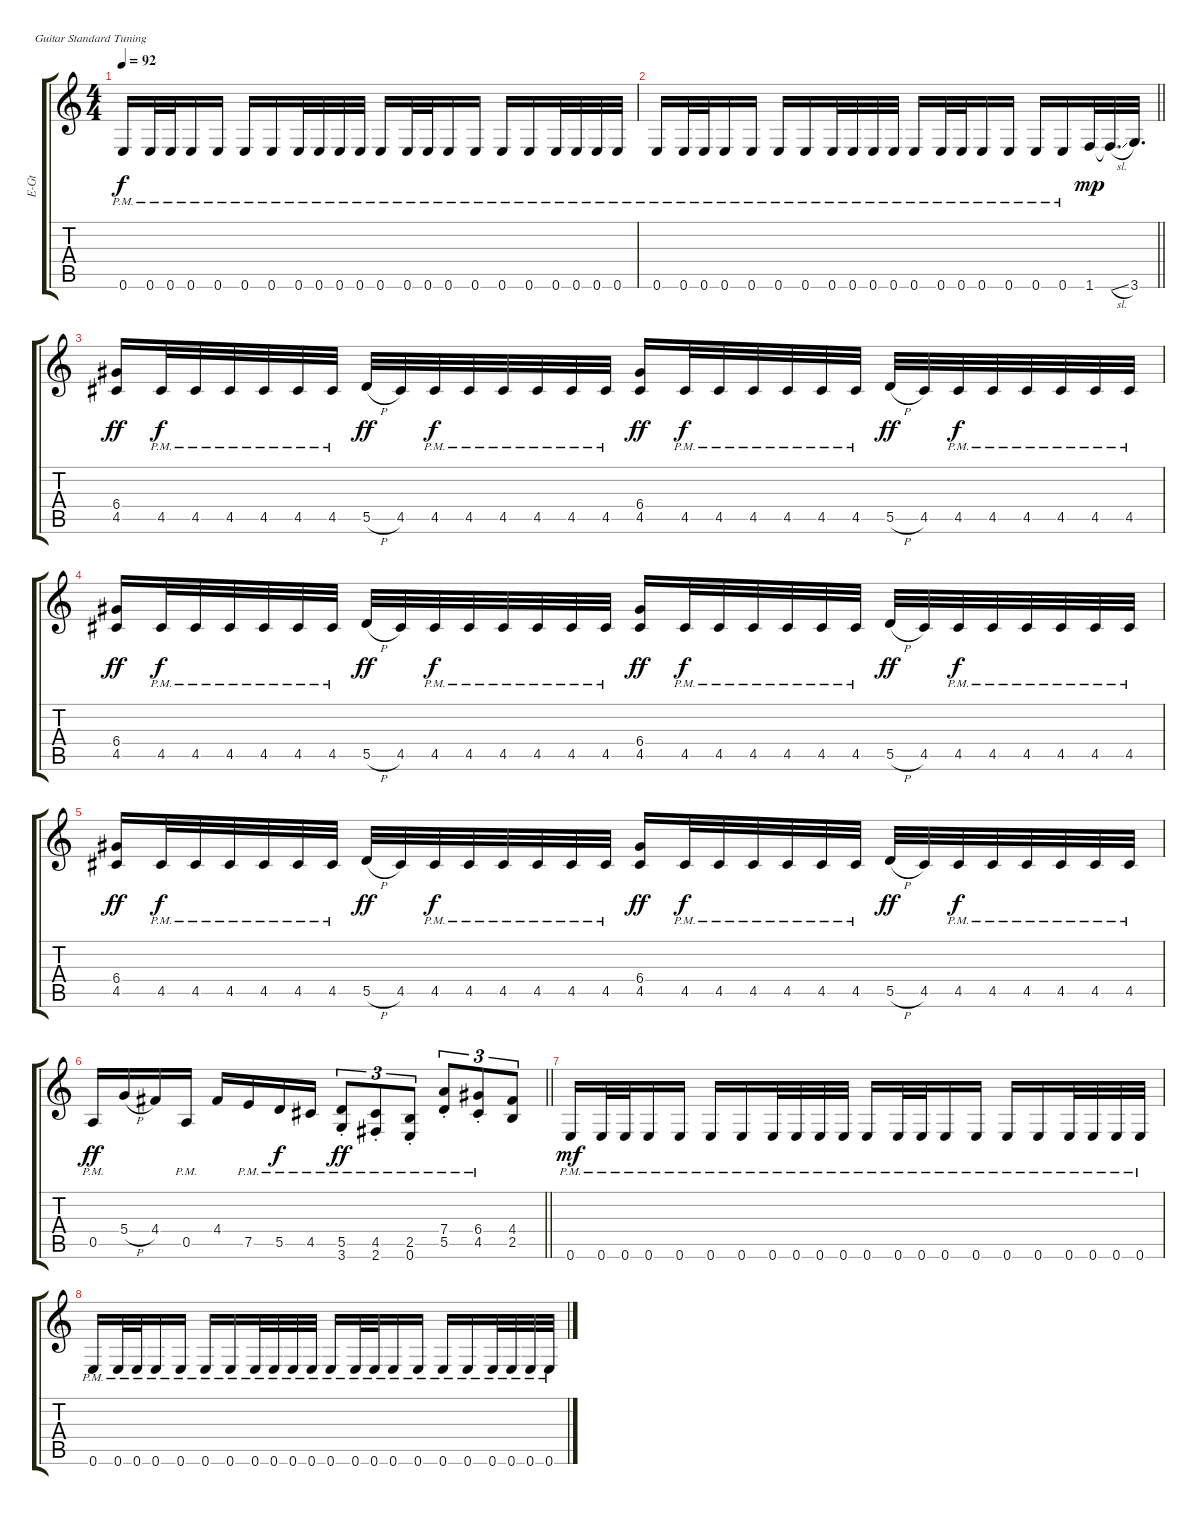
\track ("Rhythm " "E-Gt") {instrument distortionguitar}
\staff {score tabs}
\tuning (E4 B3 G3 D3 A2 E2)
\ts (4 4)
\tempo 92
\clef g2
\ks c
0.6{pm}.16{dy f} 0.6{pm}.32 0.6{pm}.32 0.6{pm}.16 0.6{pm}.16 0.6{pm}.16 0.6{pm}.16 0.6{pm}.32 0.6{pm}.32 0.6{pm}.32 0.6{pm}.32 0.6{pm}.16 0.6{pm}.32 0.6{pm}.32 0.6{pm}.16 0.6{pm}.16 0.6{pm}.16 0.6{pm}.16 0.6{pm}.32 0.6{pm}.32 0.6{pm}.32 0.6{pm}.32 |
\barLineRight lightlight
0.6{pm}.16 0.6{pm}.32 0.6{pm}.32 0.6{pm}.16 0.6{pm}.16 0.6{pm}.16 0.6{pm}.16 0.6{pm}.32 0.6{pm}.32 0.6{pm}.32 0.6{pm}.32 0.6{pm}.16 0.6{pm}.32 0.6{pm}.32 0.6{pm}.16 0.6{pm}.16 0.6{pm}.16 0.6{pm}.16 1.6.32{dy mp} 1.6{sl t}.32{d} 3.6.32{d} |
(6.4 4.5).16{dy ff} 4.5{pm}.32{dy f} 4.5{pm}.32 4.5{pm}.32 4.5{pm}.32 4.5{pm}.32 4.5{pm}.32 5.5{h}.32{dy ff} 4.5.32 4.5{pm}.32{dy f} 4.5{pm}.32 4.5{pm}.32 4.5{pm}.32 4.5{pm}.32 4.5{pm}.32 (6.4 4.5).16{dy ff} 4.5{pm}.32{dy f} 4.5{pm}.32 4.5{pm}.32 4.5{pm}.32 4.5{pm}.32 4.5{pm}.32 5.5{h}.32{dy ff} 4.5.32 4.5{pm}.32{dy f} 4.5{pm}.32 4.5{pm}.32 4.5{pm}.32 4.5{pm}.32 4.5{pm}.32 |
(6.4 4.5).16{dy ff} 4.5{pm}.32{dy f} 4.5{pm}.32 4.5{pm}.32 4.5{pm}.32 4.5{pm}.32 4.5{pm}.32 5.5{h}.32{dy ff} 4.5.32 4.5{pm}.32{dy f} 4.5{pm}.32 4.5{pm}.32 4.5{pm}.32 4.5{pm}.32 4.5{pm}.32 (6.4 4.5).16{dy ff} 4.5{pm}.32{dy f} 4.5{pm}.32 4.5{pm}.32 4.5{pm}.32 4.5{pm}.32 4.5{pm}.32 5.5{h}.32{dy ff} 4.5.32 4.5{pm}.32{dy f} 4.5{pm}.32 4.5{pm}.32 4.5{pm}.32 4.5{pm}.32 4.5{pm}.32 |
(6.4 4.5).16{dy ff} 4.5{pm}.32{dy f} 4.5{pm}.32 4.5{pm}.32 4.5{pm}.32 4.5{pm}.32 4.5{pm}.32 5.5{h}.32{dy ff} 4.5.32 4.5{pm}.32{dy f} 4.5{pm}.32 4.5{pm}.32 4.5{pm}.32 4.5{pm}.32 4.5{pm}.32 (6.4 4.5).16{dy ff} 4.5{pm}.32{dy f} 4.5{pm}.32 4.5{pm}.32 4.5{pm}.32 4.5{pm}.32 4.5{pm}.32 5.5{h}.32{dy ff} 4.5.32 4.5{pm}.32{dy f} 4.5{pm}.32 4.5{pm}.32 4.5{pm}.32 4.5{pm}.32 4.5{pm}.32 |
\barLineRight lightlight
0.5{pm}.16{dy ff} 5.4{h}.16 4.4.16 0.5{pm}.16 4.4.16 7.5{pm}.16 5.5{pm}.16{dy f} 4.5{pm}.16 (5.5{pm st} 3.6{pm}).8{tu (3 2) dy ff} (4.5{pm st} 2.6{pm}).8{tu (3 2)} (2.5{pm st} 0.6{pm}).8{tu (3 2)} (7.4{pm st} 5.5{pm}).8{tu (3 2)} (6.4{pm st} 4.5{pm}).8{tu (3 2)} (4.4 2.5).8{tu (3 2)} |
0.6{pm}.16{dy mf} 0.6{pm}.32 0.6{pm}.32 0.6{pm}.16 0.6{pm}.16 0.6{pm}.16 0.6{pm}.16 0.6{pm}.32 0.6{pm}.32 0.6{pm}.32 0.6{pm}.32 0.6{pm}.16 0.6{pm}.32 0.6{pm}.32 0.6{pm}.16 0.6{pm}.16 0.6{pm}.16 0.6{pm}.16 0.6{pm}.32 0.6{pm}.32 0.6{pm}.32 0.6{pm}.32 |
0.6{pm}.16 0.6{pm}.32 0.6{pm}.32 0.6{pm}.16 0.6{pm}.16 0.6{pm}.16 0.6{pm}.16 0.6{pm}.32 0.6{pm}.32 0.6{pm}.32 0.6{pm}.32 0.6{pm}.16 0.6{pm}.32 0.6{pm}.32 0.6{pm}.16 0.6{pm}.16 0.6{pm}.16 0.6{pm}.16 0.6{pm}.32 0.6{pm}.32 0.6{pm}.32 0.6{pm}.32
